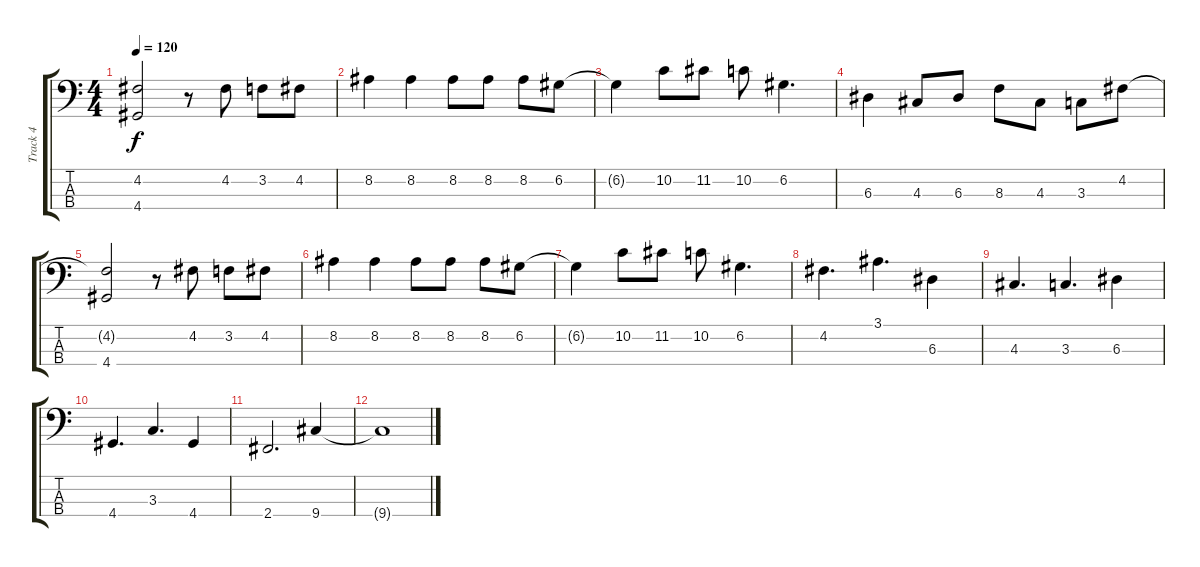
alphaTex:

\track ("Track 4" "Track 4") {instrument electricbassfinger}
\staff {score tabs}
\tuning (G2 D2 A1 E1) {hide}
\ts (4 4)
\tempo 120
\clef f4
\ks c
(4.2{t} 4.4).2{dy f} r.8 4.2.8 3.2.8 4.2.8 |
8.2.4 8.2.4 8.2.8 8.2.8 8.2.8 6.2.8 |
6.2{t}.4 10.2.8 11.2.8 10.2.8 6.2.4{d} |
6.3.4 4.3.8 6.3.8 8.3.8 4.3.8 3.3.8 4.2.8 |
(4.2{t} 4.4).2 r.8 4.2.8 3.2.8 4.2.8 |
8.2.4 8.2.4 8.2.8 8.2.8 8.2.8 6.2.8 |
6.2{t}.4 10.2.8 11.2.8 10.2.8 6.2.4{d} |
4.2.4{d} 3.1.4{d} 6.3.4 |
4.3.4{d} 3.3.4{d} 6.3.4 |
4.4.4{d} 3.3.4{d} 4.4.4 |
2.4.2{d} 9.4.4 |
9.4{t}.1
